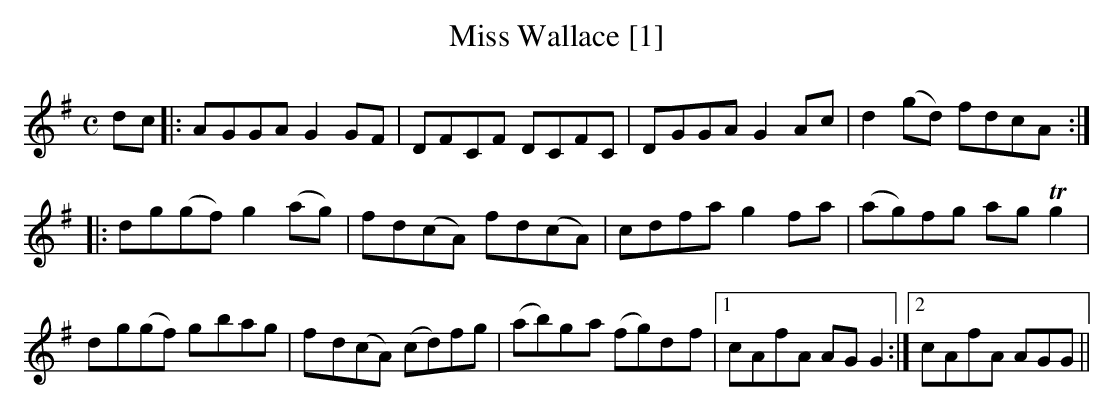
X:1
T:Miss Wallace [1]
M:C
L:1/8
K:G
d-c|:A-GGA G2 GF|DFCF DCFC|D-GGA G2 Ac|d2(gd) fdcA:|
|:d-g(gf) g2 (ag)|f-d(cA) f-d(cA)|cdfa g2 f-a|(ag)f-g a-g Tg2|
d-g(gf) g-bag|f-d(cA) (cd)fg|(ab)g-a (fg)d-f|1 cAfA AG G2:|2cAfA AGG||
